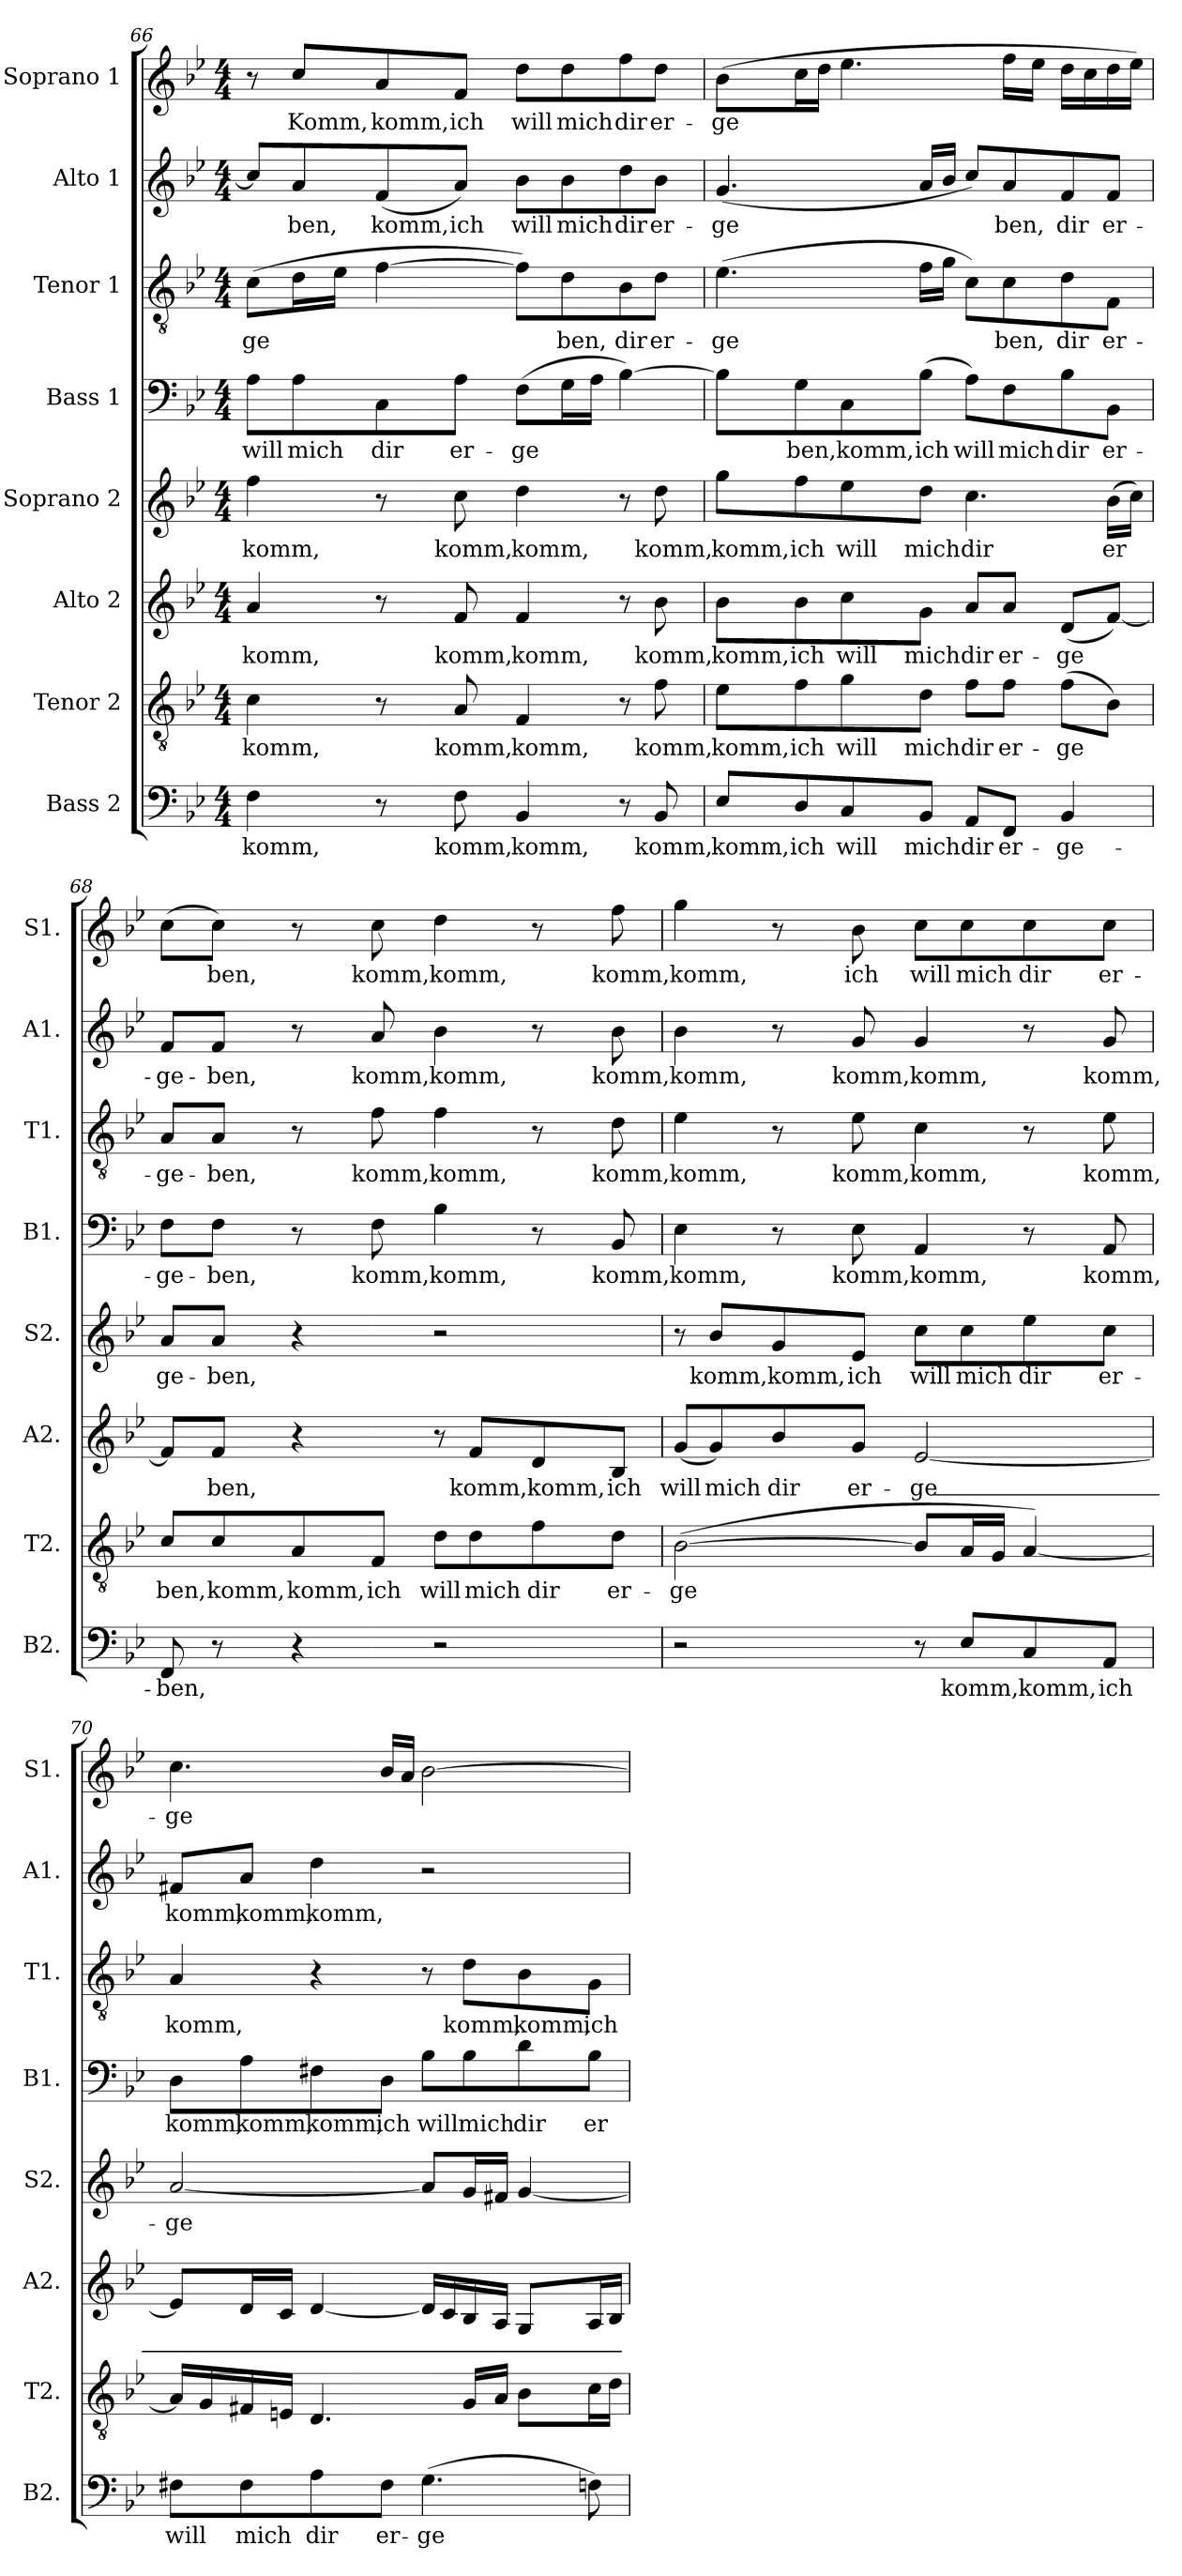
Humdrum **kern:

**kern	**text	**kern	**text	**kern	**text	**kern	**text	**kern	**text	**kern	**text	**kern	**text	**kern	**text
*part8	*part8	*part7	*part7	*part6	*part6	*part5	*part5	*part4	*part4	*part3	*part3	*part2	*part2	*part1	*part1
*staff8	*staff8	*staff7	*staff7	*staff6	*staff6	*staff5	*staff5	*staff4	*staff4	*staff3	*staff3	*staff2	*staff2	*staff1	*staff1
*I"Bass 2	*	*I"Tenor 2	*	*I"Alto 2	*	*I"Soprano 2	*	*I"Bass 1	*	*I"Tenor 1	*	*I"Alto 1	*	*I"Soprano 1	*
*I'B2.	*	*I'T2.	*	*I'A2.	*	*I'S2.	*	*I'B1.	*	*I'T1.	*	*I'A1.	*	*I'S1.	*
!!LO:PB:g=z
*clefF4	*	*clefGv2	*	*clefG2	*	*clefG2	*	*clefF4	*	*clefGv2	*	*clefG2	*	*clefG2	*
*k[b-e-]	*	*k[b-e-]	*	*k[b-e-]	*	*k[b-e-]	*	*k[b-e-]	*	*k[b-e-]	*	*k[b-e-]	*	*k[b-e-]	*
*B-:	*	*B-:	*	*B-:	*	*B-:	*	*B-:	*	*B-:	*	*B-:	*	*B-:	*
*M4/4	*	*M4/4	*	*M4/4	*	*M4/4	*	*M4/4	*	*M4/4	*	*M4/4	*	*M4/4	*
=66	=66	=66	=66	=66	=66	=66	=66	=66	=66	=66	=66	=66	=66	=66	=66
4F\	komm,	4c\	komm,	4a/	komm,	4ff\	komm,	8A\L	will	(8c\L	-ge	8cc/L]	_-	8r	.
.	.	.	.	.	.	.	.	8A\	mich	16d\L	.	8a/	-ben,	8cc/L	Komm,
.	.	.	.	.	.	.	.	.	.	16e-\JJ	.	.	.	.	.
8r	.	8r	.	8r	.	8r	.	8C\	dir	[4f\	.	(8f/	komm,	8a/	komm,
8F\	komm,	8A/	komm,	8f/	komm,	8cc\	komm,	8A\J	er-	.	.	8a/J)	ich	8f/J	ich
4BB-/	komm,	4F/	komm,	4f/	komm,	4dd\	komm,	(8F\L	-ge	8f\L])	.	8b-\L	will	8dd\L	will
.	.	.	.	.	.	.	.	16G\L	.	8d\	ben,	8b-\	mich	8dd\	mich
.	.	.	.	.	.	.	.	16A\JJ	.	.	.	.	.	.	.
8r	.	8r	.	8r	.	8r	.	[4B-\)	.	8B-\	dir	8dd\	dir	8ff\	dir
8BB-/	komm,	8f\	komm,	8b-\	komm,	8dd\	komm,	.	.	8d\J	er-	8b-\J	er-	8dd\J	er-
=67	=67	=67	=67	=67	=67	=67	=67	=67	=67	=67	=67	=67	=67	=67	=67
8E-/L	komm,	8e-\L	komm,	8b-\L	komm,	8gg\L	komm,	8B-\L]	_-	(4.e-\	-ge	(4.g/	-ge	(8b-\L	-ge
8D/	ich	8f\	ich	8b-\	ich	8ff\	ich	8G\	-ben,	.	.	.	.	16cc\L	.
.	.	.	.	.	.	.	.	.	.	.	.	.	.	16dd\JJ	.
8C/	will	8g\	will	8cc\	will	8ee-\	will	8C\	komm,	.	.	.	.	4.ee-\	.
8BB-/J	mich	8d\J	mich	8g\J	mich	8dd\J	mich	(8B-\J	ich	16f\LL	.	16a/LL	.	.	.
.	.	.	.	.	.	.	.	.	.	16g\JJ	.	16b-/JJ	.	.	.
8AA/L	dir	8f\L	dir	8a/L	dir	4.cc\	dir	8A\L)	will	8c\L)	.	8cc/L)	.	.	.
8FF/J	er-	8f\J	er-	8a/J	er-	.	.	8F\	mich	8c\	ben,	8a/	ben,	16ff\LL	.
.	.	.	.	.	.	.	.	.	.	.	.	.	.	16ee-\JJ	.
4BB-/	-ge-	(8f\L	-ge	(8d/L	-ge	.	.	8B-\	dir	8d\	dir	8f/	dir	16dd\LL	.
.	.	.	.	.	.	.	.	.	.	.	.	.	.	16cc\	.
.	.	8B-\J)	.	[8f/J)	.	(16b-\LL	er	8BB-\J	er-	8F\J	er-	8f/J	er-	16dd\	.
.	.	.	.	.	.	16cc\JJ)	.	.	.	.	.	.	.	16ee-\JJ)	.
!!LO:LB:g=z
=68	=68	=68	=68	=68	=68	=68	=68	=68	=68	=68	=68	=68	=68	=68	=68
8FF/	-ben,	8c/L	ben,	8f/L]	_-	8a/L	ge-	8F\L	-ge-	8A/L	-ge-	8f/L	-ge-	(8cc\L	_-
8r	.	8c/	komm,	8f/J	-ben,	8a/J	-ben,	8F\J	-ben,	8A/J	-ben,	8f/J	-ben,	8cc\J)	-ben,
4r	.	8A/	komm,	4r	.	4r	.	8r	.	8r	.	8r	.	8r	.
.	.	8F/J	ich	.	.	.	.	8F\	komm,	8f\	komm,	8a/	komm,	8cc\	komm,
2r	.	8d\L	will	8r	.	2r	.	4B-\	komm,	4f\	komm,	4b-\	komm,	4dd\	komm,
.	.	8d\	mich	8f/L	komm,	.	.	.	.	.	.	.	.	.	.
.	.	8f\	dir	8d/	komm,	.	.	8r	.	8r	.	8r	.	8r	.
.	.	8d\J	er-	8B-/J	ich	.	.	8BB-/	komm,	8d\	komm,	8b-\	komm,	8ff\	komm,
=69	=69	=69	=69	=69	=69	=69	=69	=69	=69	=69	=69	=69	=69	=69	=69
2r	.	([2B-\	-ge	(8g/L	will	8r	.	4E-\	komm,	4e-\	komm,	4b-\	komm,	4gg\	komm,
.	.	.	.	8g/)	mich	8b-/L	komm,	.	.	.	.	.	.	.	.
.	.	.	.	8b-/	dir	8g/	komm,	8r	.	8r	.	8r	.	8r	.
.	.	.	.	8g/J	er-	8e-/J	ich	8E-\	komm,	8e-\	komm,	8g/	komm,	8b-\	ich
8r	.	8B-/L]	.	[2e-/	-ge_-	8cc\L	will	4AA/	komm,	4c\	komm,	4g/	komm,	8cc\L	will
8E-/L	komm,	16A/L	.	.	.	8cc\	mich	.	.	.	.	.	.	8cc\	mich
.	.	16G/JJ	.	.	.	.	.	.	.	.	.	.	.	.	.
8C/	komm,	[4A/)	.	.	.	8ee-\	dir	8r	.	8r	.	8r	.	8cc\	dir
8AA/J	ich	.	.	.	.	8cc\J	er-	8AA/	komm,	8e-\	komm,	8g/	komm,	8cc\J	er-
!!LO:PB:g=z
=70	=70	=70	=70	=70	=70	=70	=70	=70	=70	=70	=70	=70	=70	=70	=70
8F#X\L	will	16A/LL]	.	8e-/L]	.	[2a/	-ge	8D\L	komm,	4A/	komm,	8f#X/L	komm,	4.cc\	-ge
.	.	16G/	.	.	.	.	.	.	.	.	.	.	.	.	.
8F#\	mich	16F#X/	.	16d/L	.	.	.	8A\	komm,	.	.	8a/J	komm,	.	.
.	.	16En/JJ	.	16c/JJ	.	.	.	.	.	.	.	.	.	.	.
8A\	dir	4.D/	.	[4d/	.	.	.	8F#X\	komm,	4r	.	4dd\	komm,	.	.
8F#\J	er-	.	.	.	.	.	.	8D\J	ich	.	.	.	.	16b-/LL	.
.	.	.	.	.	.	.	.	.	.	.	.	.	.	16a/JJ	.
(4.G\	-ge	.	.	16d/LL]	.	8a/L]	.	8B-\L	will	8r	.	2r	.	[2b-\	.
.	.	.	.	16c/	.	.	.	.	.	.	.	.	.	.	.
.	.	16G/LL	.	16B-/	.	16g/L	.	8B-\	mich	8d\L	komm,	.	.	.	.
.	.	16A/JJ	.	16A/JJ	.	16f#X/JJ	.	.	.	.	.	.	.	.	.
.	.	8B-\L	.	8G/L	.	[4g/	.	8d\	dir	8B-\	komm,	.	.	.	.
8Fn\)	.	16c\L	.	16A/L	.	.	.	8B-\J	er-	8G\J	ich	.	.	.	.
.	.	16d\JJ	.	16B-/JJ	.	.	.	.	.	.	.	.	.	.	.
=	=	=	=	=	=	=	=	=	=	=	=	=	=	=	=
*-	*-	*-	*-	*-	*-	*-	*-	*-	*-	*-	*-	*-	*-	*-	*-
